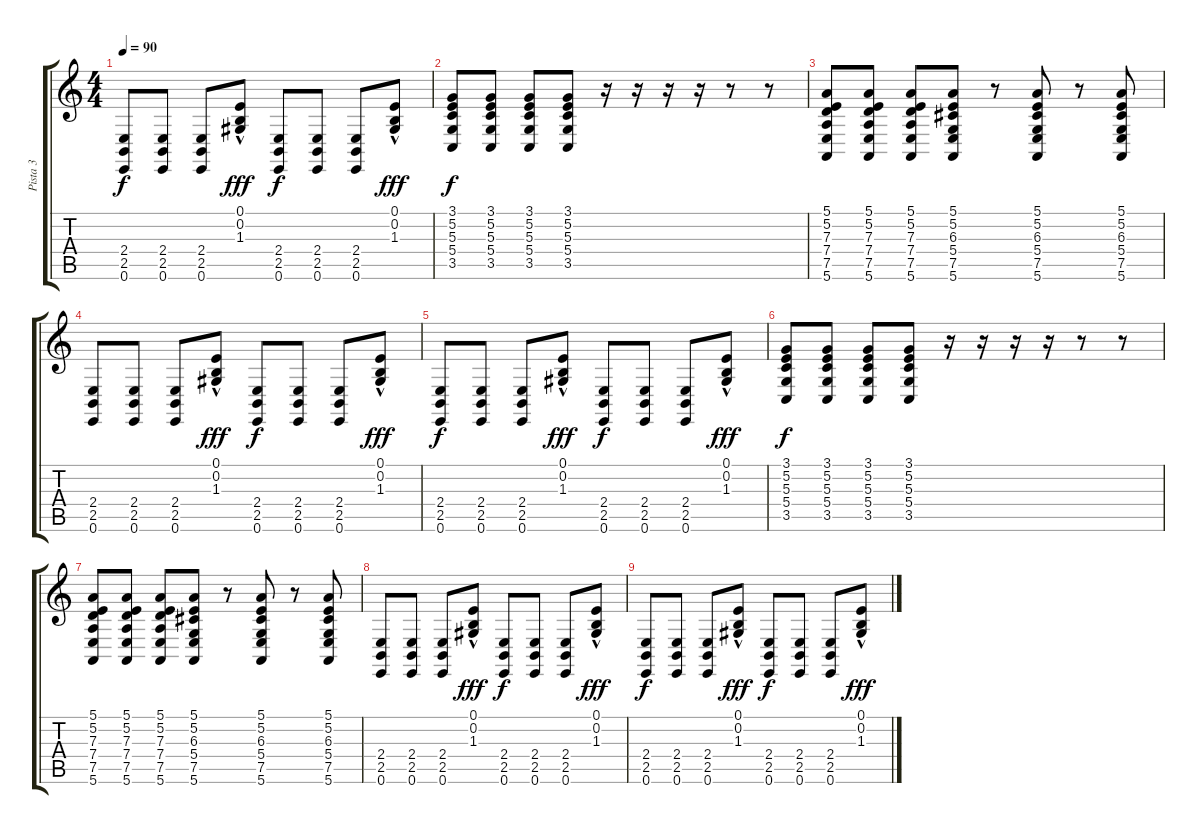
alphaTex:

\track ("Pista 3" "Pista 3") {instrument acousticgrandpiano}
\staff {score tabs}
\tuning (E4 B3 G3 D3 A2 E2) {hide}
\ts (4 4)
\tempo 90
\clef g2
\ks c
(2.4 2.5 0.6).8{dy f} (2.4 2.5 0.6).8 (2.4 2.5 0.6).8 (0.1{hac} 0.2{hac} 1.3{hac}).8{dy fff} (2.4 2.5 0.6).8{dy f} (2.4 2.5 0.6).8 (2.4 2.5 0.6).8 (0.1{hac} 0.2{hac} 1.3{hac}).8{dy fff} |
(3.1 5.2 5.3 5.4 3.5).8{dy f} (3.1 5.2 5.3 5.4 3.5).8 (3.1 5.2 5.3 5.4 3.5).8 (3.1 5.2 5.3 5.4 3.5).8 r.16 r.16 r.16 r.16 r.8 r.8 |
(5.1 5.2 7.3 7.4 7.5 5.6).8 (5.1 5.2 7.3 7.4 7.5 5.6).8 (5.1 5.2 7.3 7.4 7.5 5.6).8 (5.1 5.2 6.3 5.4 7.5 5.6).8 r.8 (5.1 5.2 6.3 5.4 7.5 5.6).8 r.8 (5.1 5.2 6.3 5.4 7.5 5.6).8 |
(2.4 2.5 0.6).8 (2.4 2.5 0.6).8 (2.4 2.5 0.6).8 (0.1{hac} 0.2{hac} 1.3{hac}).8{dy fff} (2.4 2.5 0.6).8{dy f} (2.4 2.5 0.6).8 (2.4 2.5 0.6).8 (0.1{hac} 0.2{hac} 1.3{hac}).8{dy fff} |
(2.4 2.5 0.6).8{dy f} (2.4 2.5 0.6).8 (2.4 2.5 0.6).8 (0.1{hac} 0.2{hac} 1.3{hac}).8{dy fff} (2.4 2.5 0.6).8{dy f} (2.4 2.5 0.6).8 (2.4 2.5 0.6).8 (0.1{hac} 0.2{hac} 1.3{hac}).8{dy fff} |
(3.1 5.2 5.3 5.4 3.5).8{dy f} (3.1 5.2 5.3 5.4 3.5).8 (3.1 5.2 5.3 5.4 3.5).8 (3.1 5.2 5.3 5.4 3.5).8 r.16 r.16 r.16 r.16 r.8 r.8 |
(5.1 5.2 7.3 7.4 7.5 5.6).8 (5.1 5.2 7.3 7.4 7.5 5.6).8 (5.1 5.2 7.3 7.4 7.5 5.6).8 (5.1 5.2 6.3 5.4 7.5 5.6).8 r.8 (5.1 5.2 6.3 5.4 7.5 5.6).8 r.8 (5.1 5.2 6.3 5.4 7.5 5.6).8 |
(2.4 2.5 0.6).8 (2.4 2.5 0.6).8 (2.4 2.5 0.6).8 (0.1{hac} 0.2{hac} 1.3{hac}).8{dy fff} (2.4 2.5 0.6).8{dy f} (2.4 2.5 0.6).8 (2.4 2.5 0.6).8 (0.1{hac} 0.2{hac} 1.3{hac}).8{dy fff} |
(2.4 2.5 0.6).8{dy f} (2.4 2.5 0.6).8 (2.4 2.5 0.6).8 (0.1{hac} 0.2{hac} 1.3{hac}).8{dy fff} (2.4 2.5 0.6).8{dy f} (2.4 2.5 0.6).8 (2.4 2.5 0.6).8 (0.1{hac} 0.2{hac} 1.3{hac}).8{dy fff}
